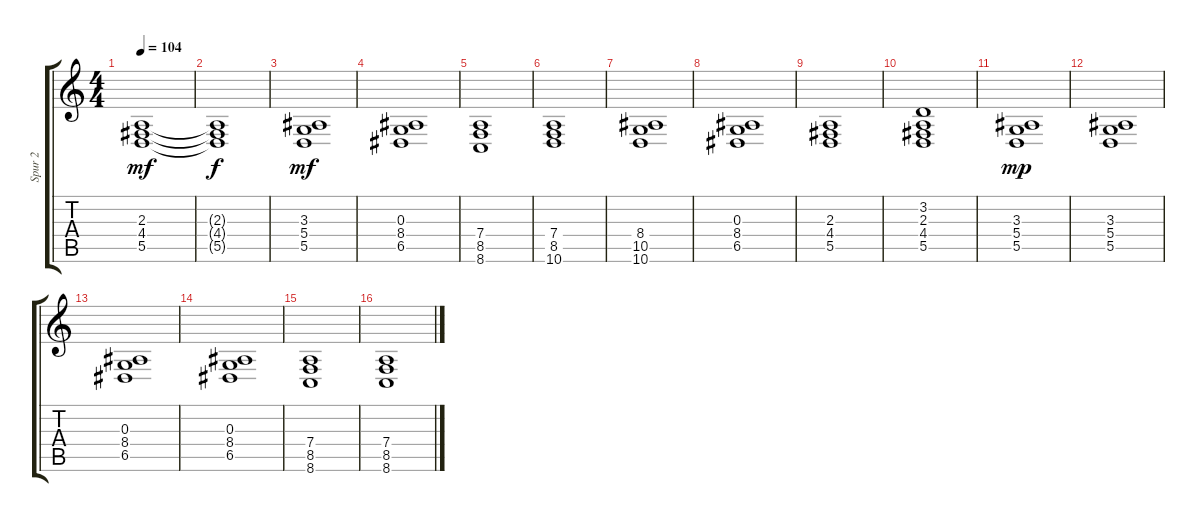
\track ("Spur 2" "Spur 2") {instrument synthstrings2}
\staff {score tabs}
\tuning (E4 B3 G3 D3 A2 E2) {hide}
\ts (4 4)
\tempo 104
\clef g2
\ks c
(2.3 4.4 5.5).1{dy mf} |
(2.3{t} 4.4{t} 5.5{t}).1{dy f} |
(3.3 5.4 5.5).1{dy mf} |
(0.3 8.4 6.5).1 |
(7.4 8.5 8.6).1 |
(7.4 8.5 10.6).1 |
(8.4 10.5 10.6).1 |
(0.3 8.4 6.5).1 |
(2.3 4.4 5.5).1 |
(3.2 2.3 4.4 5.5).1 |
(3.3 5.4 5.5).1{dy mp} |
(3.3 5.4 5.5).1 |
(0.3 8.4 6.5).1 |
(0.3 8.4 6.5).1 |
(7.4 8.5 8.6).1 |
(7.4 8.5 8.6).1
